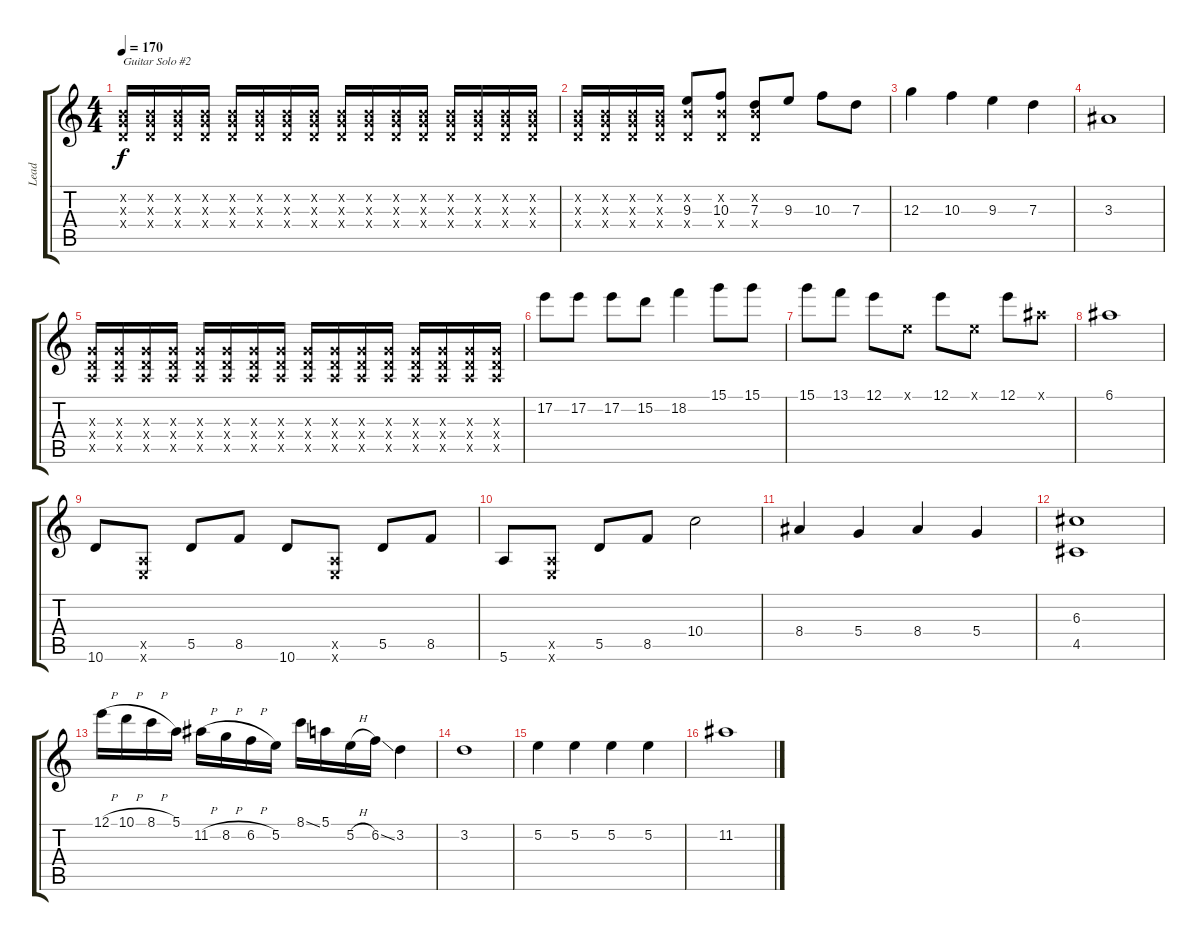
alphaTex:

\track ("Lead" "Lead") {instrument overdrivenguitar}
\staff {score tabs}
\tuning (E4 B3 G3 D3 A2 E2) {hide}
\ts (4 4)
\tempo 170
\clef g2
\ks c
(0.2{x} 0.3{x} 0.4{x}).16{txt "Guitar Solo #2" dy f} (0.2{x} 0.3{x} 0.4{x}).16 (0.2{x} 0.3{x} 0.4{x}).16 (0.2{x} 0.3{x} 0.4{x}).16 (0.2{x} 0.3{x} 0.4{x}).16 (0.2{x} 0.3{x} 0.4{x}).16 (0.2{x} 0.3{x} 0.4{x}).16 (0.2{x} 0.3{x} 0.4{x}).16 (0.2{x} 0.3{x} 0.4{x}).16 (0.2{x} 0.3{x} 0.4{x}).16 (0.2{x} 0.3{x} 0.4{x}).16 (0.2{x} 0.3{x} 0.4{x}).16 (0.2{x} 0.3{x} 0.4{x}).16 (0.2{x} 0.3{x} 0.4{x}).16 (0.2{x} 0.3{x} 0.4{x}).16 (0.2{x} 0.3{x} 0.4{x}).16 |
(0.2{x} 0.3{x} 0.4{x}).16 (0.2{x} 0.3{x} 0.4{x}).16 (0.2{x} 0.3{x} 0.4{x}).16 (0.2{x} 0.3{x} 0.4{x}).16 (0.2{x} 9.3 0.4{x}).8 (0.2{x} 10.3 0.4{x}).8 (0.2{x} 7.3 0.4{x}).8 9.3.8 10.3.8 7.3.8 |
12.3.4 10.3.4 9.3.4 7.3.4 |
3.3.1 |
(0.3{x} 0.4{x} 0.5{x}).16 (0.3{x} 0.4{x} 0.5{x}).16 (0.3{x} 0.4{x} 0.5{x}).16 (0.3{x} 0.4{x} 0.5{x}).16 (0.3{x} 0.4{x} 0.5{x}).16 (0.3{x} 0.4{x} 0.5{x}).16 (0.3{x} 0.4{x} 0.5{x}).16 (0.3{x} 0.4{x} 0.5{x}).16 (0.3{x} 0.4{x} 0.5{x}).16 (0.3{x} 0.4{x} 0.5{x}).16 (0.3{x} 0.4{x} 0.5{x}).16 (0.3{x} 0.4{x} 0.5{x}).16 (0.3{x} 0.4{x} 0.5{x}).16 (0.3{x} 0.4{x} 0.5{x}).16 (0.3{x} 0.4{x} 0.5{x}).16 (0.3{x} 0.4{x} 0.5{x}).16 |
17.2.8 17.2.8 17.2.8 15.2.8 18.2.4 15.1.8 15.1.8 |
15.1.8 13.1.8 12.1.8 0.1{x}.8 12.1.8 0.1{x}.8 12.1.8 6.1{x}.8 |
6.1.1 |
10.6.8 (0.5{x} 0.6{x}).8 5.5.8 8.5.8 10.6.8 (0.5{x} 0.6{x}).8 5.5.8 8.5.8 |
5.6.8 (0.5{x} 0.6{x}).8 5.5.8 8.5.8 10.4.2 |
8.4.4 5.4.4 8.4.4 5.4.4 |
(6.3 4.5).1 |
12.1{h}.16 10.1{h}.16 8.1{h}.16 5.1.16 11.2{h}.16 8.2{h}.16 6.2{h}.16 5.2.16 8.1{ss}.16 5.1.16 5.2{h}.16 6.2{ss}.16 3.2.4 |
3.2.1 |
5.2.4 5.2.4 5.2.4 5.2.4 |
11.2.1
